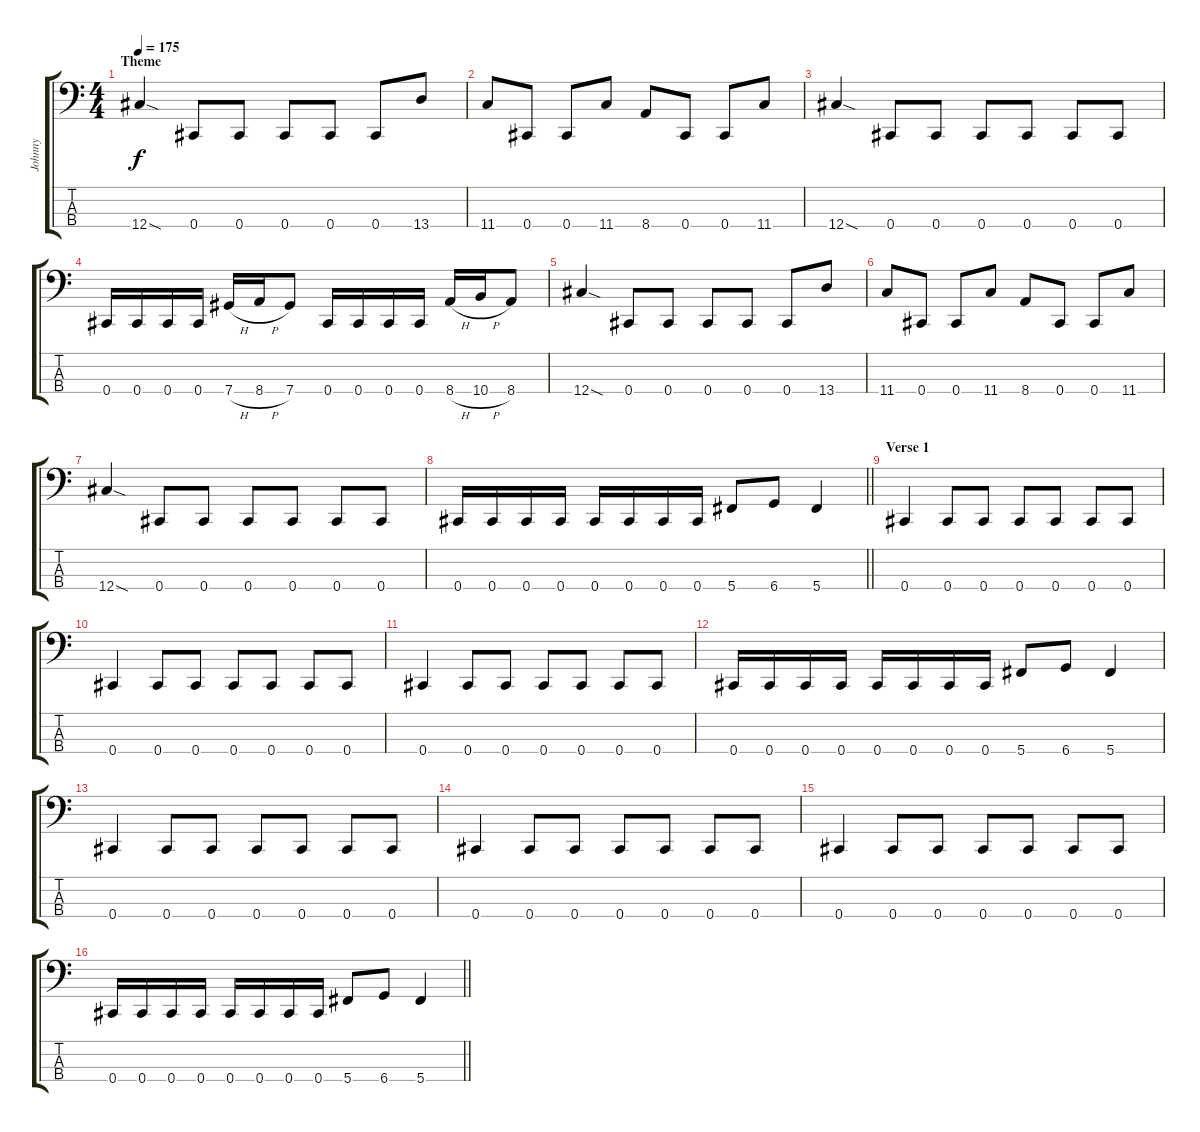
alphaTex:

\track ("Johnny" "Johnny") {instrument electricbasspick}
\staff {score tabs}
\tuning (Gb2 Db2 Ab1 Db1) {hide}
\ts (4 4)
\section ("" "Theme")
\tempo 175
\clef f4
\ks c
12.4{sod}.4{dy f} 0.4.8 0.4.8 0.4.8 0.4.8 0.4.8 13.4.8 |
11.4.8 0.4.8 0.4.8 11.4.8 8.4.8 0.4.8 0.4.8 11.4.8 |
12.4{sod}.4 0.4.8 0.4.8 0.4.8 0.4.8 0.4.8 0.4.8 |
0.4.16 0.4.16 0.4.16 0.4.16 7.4{h}.16 8.4{h}.16 7.4.8 0.4.16 0.4.16 0.4.16 0.4.16 8.4{h}.16 10.4{h}.16 8.4.8 |
12.4{sod}.4 0.4.8 0.4.8 0.4.8 0.4.8 0.4.8 13.4.8 |
11.4.8 0.4.8 0.4.8 11.4.8 8.4.8 0.4.8 0.4.8 11.4.8 |
12.4{sod}.4 0.4.8 0.4.8 0.4.8 0.4.8 0.4.8 0.4.8 |
\barLineRight lightlight
0.4.16 0.4.16 0.4.16 0.4.16 0.4.16 0.4.16 0.4.16 0.4.16 5.4.8 6.4.8 5.4.4 |
\section ("" "Verse 1")
0.4.4 0.4.8 0.4.8 0.4.8 0.4.8 0.4.8 0.4.8 |
0.4.4 0.4.8 0.4.8 0.4.8 0.4.8 0.4.8 0.4.8 |
0.4.4 0.4.8 0.4.8 0.4.8 0.4.8 0.4.8 0.4.8 |
0.4.16 0.4.16 0.4.16 0.4.16 0.4.16 0.4.16 0.4.16 0.4.16 5.4.8 6.4.8 5.4.4 |
0.4.4 0.4.8 0.4.8 0.4.8 0.4.8 0.4.8 0.4.8 |
0.4.4 0.4.8 0.4.8 0.4.8 0.4.8 0.4.8 0.4.8 |
0.4.4 0.4.8 0.4.8 0.4.8 0.4.8 0.4.8 0.4.8 |
\barLineRight lightlight
0.4.16 0.4.16 0.4.16 0.4.16 0.4.16 0.4.16 0.4.16 0.4.16 5.4.8 6.4.8 5.4.4
